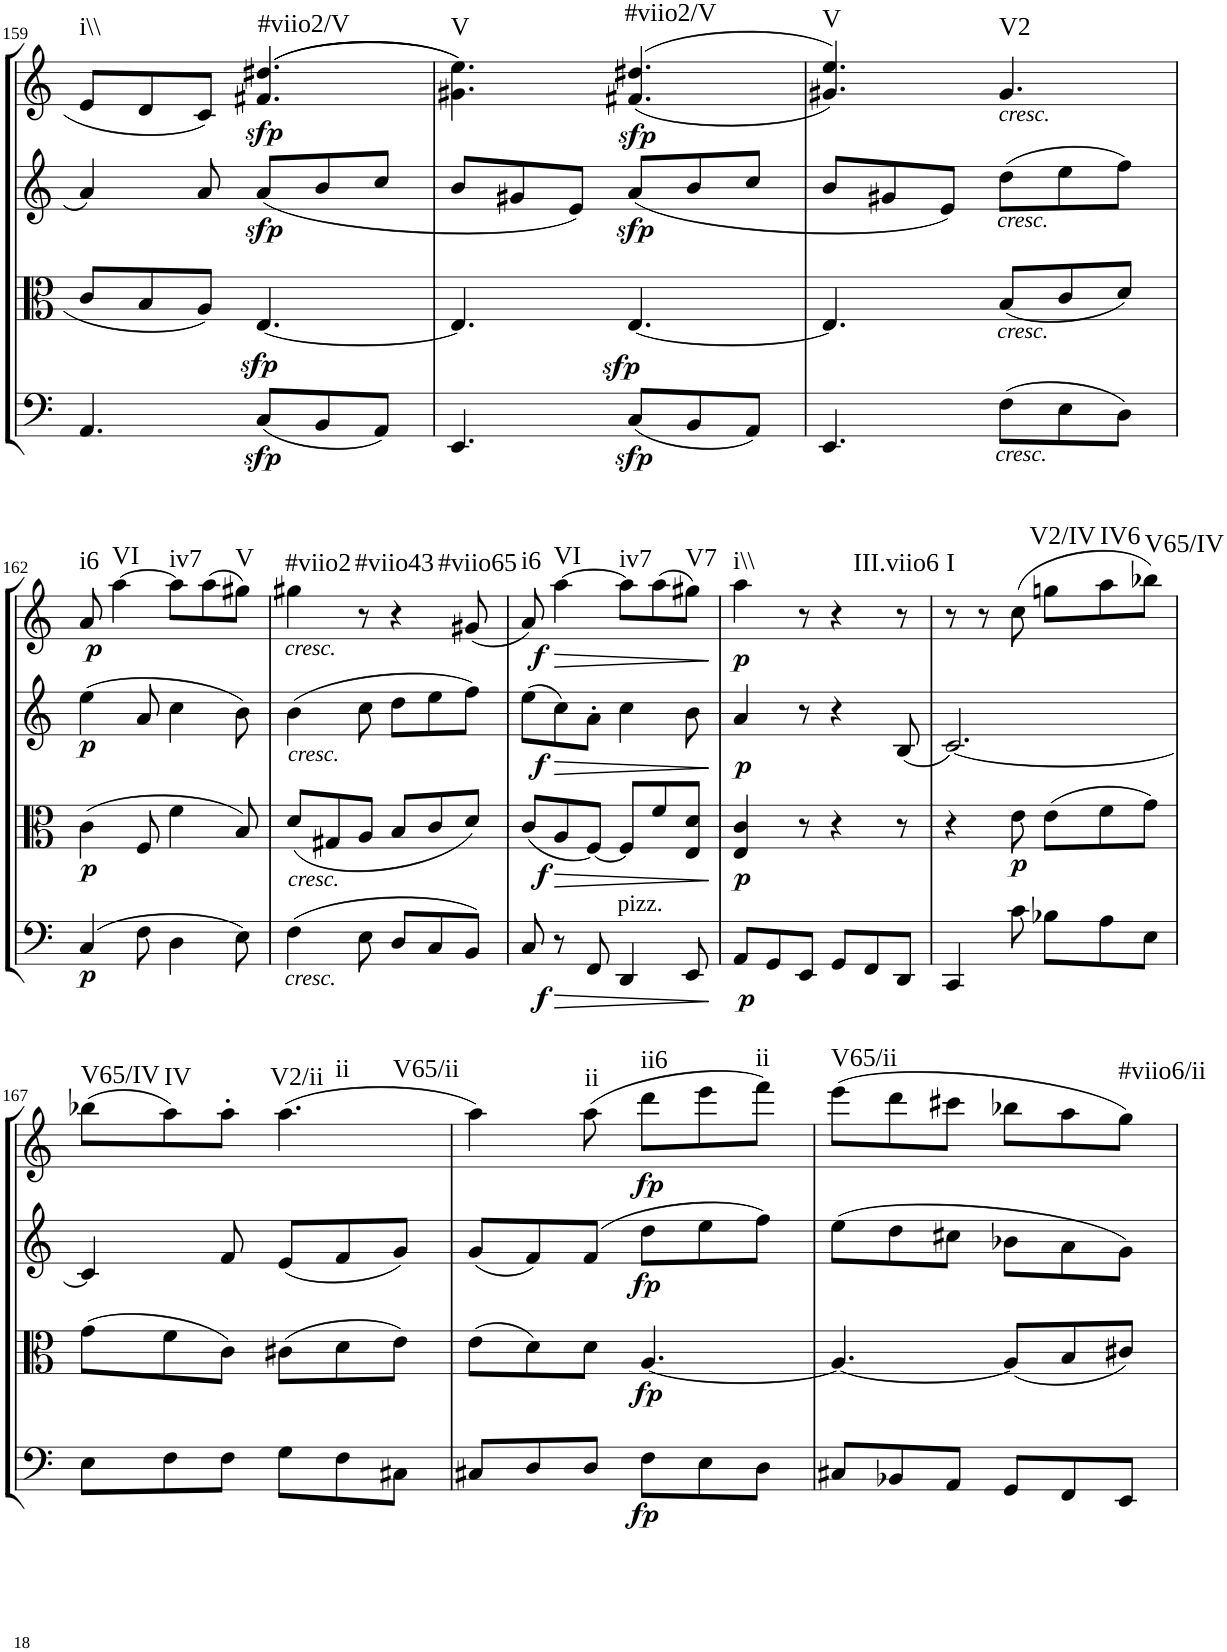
**kern	**dynam	**kern	**dynam	**kern	**dynam	**kern	**dynam	**harte
*part4	*part4	*part3	*part3	*part2	*part2	*part1	*part1	*part1
*staff4	*staff4	*staff3	*staff3	*staff2	*staff2	*staff1	*staff1	*
*I"Cello	*	*I"Viola	*	*I"2nd Violin	*	*I"1st Violin	*	*
*	*	*I'Vla	*	*I'Vln	*	*I'Vln	*	*
!!LO:PB:g=z
*clefF4	*	*clefC3	*	*clefG2	*	*clefG2	*	*
*k[]	*	*k[]	*	*k[]	*	*k[]	*	*
*M6/8	*	*M6/8	*	*M6/8	*	*M6/8	*	*
=159	=159	=159	=159	=159	=159	=159	=159	=159
!	!	!	!	!	!	!	!	!LO:H:kt=i\\
4.AA/	.	8c/L	.	4a/	.	8e/L	.	N
.	.	8B/	.	.	.	8d/	.	.
.	.	8A/J	.	8a/	.	8c/J	.	.
!	!LO:DY:b	!	!	!	!	!	!	!
!	!LO:DY:n=1:a	!	!	!	!LO:DY:b	!	!LO:DY:b	!LO:H:kt=#viio2/V
(8C/L	sfp sfp	[4.E/	.	(8a/L	sfp	(>(4.f#X/ 4.dd#X/	sfp	N
8BB/	.	.	.	8b/	.	.	.	.
8AA/J)	.	.	.	8cc/J	.	.	.	.
=160	=160	=160	=160	=160	=160	=160	=160	=160
!	!	!	!	!	!	!	!	!LO:H:kt=V
4.EE/	.	4.E/]	.	8b/L	.	4.g#X\ 4.ee\))	.	N
.	.	.	.	8g#X/	.	.	.	.
.	.	.	.	8e/J)	.	.	.	.
!	!LO:DY:b	!	!	!	!	!	!	!
!	!LO:DY:n=1:a	!	!	!	!LO:DY:b	!	!LO:DY:b	!LO:H:kt=#viio2/V
(8C/L	sfp sfp	[4.E/	.	(8a/L	sfp	(>(4.f#X/ 4.dd#X/	sfp	N
8BB/	.	.	.	8b/	.	.	.	.
8AA/J)	.	.	.	8cc/J	.	.	.	.
=161	=161	=161	=161	=161	=161	=161	=161	=161
!	!	!	!	!	!	!	!	!LO:H:kt=V
4.EE/	.	4.E/]	.	8b/L	.	4.g#X/ 4.ee/))	.	N
.	.	.	.	8g#X/	.	.	.	.
.	.	.	.	8e/J)	.	.	.	.
!	!	!	!	!	!	!LO:TX:b:i:t=cresc.	!	!
!	!	!	!	!LO:TX:b:i:t=cresc.	!	!	!	!
!	!	!LO:TX:b:i:t=cresc.	!	!	!	!	!	!
!LO:TX:b:i:t=cresc.	!	!	!	!	!	!	!	!LO:H:kt=V2
(8F\L	.	(8B/L	.	(8dd\L	.	4.g#/	.	N
8E\	.	8c/	.	8ee\	.	.	.	.
8D\J)	.	8d/J)	.	8ff\J)	.	.	.	.
!!LO:LB:g=z
=162	=162	=162	=162	=162	=162	=162	=162	=162
!	!LO:DY:b	!	!LO:DY:b	!	!LO:DY:b	!	!LO:DY:b	!LO:H:kt=i6
(4C/	p	(4c\	p	(4ee\	p	8a/	p	N
!	!	!	!	!	!	!	!	!LO:H:kt=VI
.	.	.	.	.	.	[4aa\	.	N
8F\	.	8F/	.	8a/	.	.	.	.
!	!	!	!	!	!	!	!	!LO:H:kt=iv7
4D\	.	4f\	.	4cc\	.	8aa\L]	.	N
.	.	.	.	.	.	(8aa\	.	.
!	!	!	!	!	!	!	!	!LO:H:kt=V
8E\)	.	8B/)	.	8b\)	.	8gg#X\J)	.	N
=163	=163	=163	=163	=163	=163	=163	=163	=163
!	!	!	!	!	!	!LO:TX:b:i:t=cresc.	!	!
!	!	!	!	!LO:TX:b:i:t=cresc.	!	!	!	!
!	!	!LO:TX:b:i:t=cresc.	!	!	!	!	!	!
!LO:TX:b:i:t=cresc.	!	!	!	!	!	!	!	!LO:H:kt=#viio2
(4F\	.	(8d/L	.	(4b\	.	4gg#X\	.	N
.	.	8G#X/	.	.	.	.	.	.
8E\	.	8A/J	.	8cc\	.	8r	.	.
!	!	!	!	!	!	!	!	!LO:H:kt=#viio43
8D/L	.	8B/L	.	8dd\L	.	4r	.	N
8C/	.	8c/	.	8ee\	.	.	.	.
!	!	!	!	!	!	!	!	!LO:H:kt=#viio65
8BB/J)	.	8d/J)	.	8ff\J)	.	(8g#X/	.	N
=164	=164	=164	=164	=164	=164	=164	=164	=164
!	!LO:DY:b	!	!LO:DY:b	!	!LO:DY:b	!	!LO:DY:b	!LO:H:kt=i6
8C/	f	(8c/L	f	(8ee\L	f	8a/)	f	N
!	!LO:HP:b	!	!LO:HP:b	!	!LO:HP:b	!	!LO:HP:b	!LO:H:kt=VI
8r	>	8A/	>	8cc\)	>	[4aa\	>	N
8FF/	.	[8F/J)	.	8a'\J	.	.	.	.
!LO:TX:a:t=pizz.	!	!	!	!	!	!	!	!LO:H:kt=iv7
4DD/	.	8F/L]	.	4cc\	.	8aa\L]	.	N
.	.	8f/	.	.	.	(8aa\	.	.
!	!	!	!	!	!	!	!	!LO:H:kt=V7
8EE/	.	8E/ 8d/J	.	8b\	.	8gg#X\J)	.	N
.	]	.	]	.	]	.	]	.
=165	=165	=165	=165	=165	=165	=165	=165	=165
!	!LO:DY:b	!	!LO:DY:b	!	!LO:DY:b	!	!LO:DY:b	!LO:H:kt=i\\
8AA/L	p	4E/ 4c/	p	4a/	p	4aa\	p	N
8GG/	.	.	.	.	.	.	.	.
8EE/J	.	8r	.	8r	.	8r	.	.
8GG/L	.	4r	.	4r	.	4r	.	.
8FF/	.	.	.	.	.	.	.	.
!	!	!	!	!	!	!	!	!LO:H:kt=III.viio6
8DD/J	.	8r	.	(8B/	.	8r	.	N
=166	=166	=166	=166	=166	=166	=166	=166	=166
!	!	!	!	!	!	!	!	!LO:H:kt=I
4CC/	.	4r	.	[2.c/)	.	8r	.	N
.	.	.	.	.	.	8r	.	.
!	!	!	!LO:DY:b	!	!	!	!	!
8c\	.	8e\	p	.	.	(8cc\	.	.
!	!	!	!	!	!	!	!	!LO:H:kt=V2/IV
8B-X\L	.	(8e\L	.	.	.	8ggn\L	.	N
!	!	!	!	!	!	!	!	!LO:H:kt=IV6
8A\	.	8f\	.	.	.	8aa\	.	N
!	!	!	!	!	!	!	!	!LO:H:kt=V65/IV
8E\J	.	8g\J)	.	.	.	8bb-X\J)	.	N
!!LO:LB:g=z
=167	=167	=167	=167	=167	=167	=167	=167	=167
!	!	!	!	!	!	!	!	!LO:H:kt=V65/IV
8E\L	.	(8g\L	.	4c/]	.	(8bb-X\L	.	N
!	!	!	!	!	!	!	!	!LO:H:kt=IV
8F\	.	8f\	.	.	.	8aa\)	.	N
8F\J	.	8c\J)	.	8f/	.	8aa'\J	.	.
!	!	!	!	!	!	!	!	!LO:H:n=1:kt=V2/ii
!	!	!	!	!	!	!	!	!LO:H:n=2:kt=ii
!	!	!	!	!	!	!	!	!LO:H:n=3:kt=V65/ii
8G\L	.	(8c#X\L	.	(8e/L	.	(4.aa\	.	N N N
8F\	.	8d\	.	8f/	.	.	.	.
8C#X\J	.	8e\J)	.	8g/J)	.	.	.	.
=168	=168	=168	=168	=168	=168	=168	=168	=168
8C#X/L	.	(8e\L	.	(8g/L	.	4aa\)	.	.
8D/	.	8d\)	.	8f/)	.	.	.	.
!	!	!	!	!	!	!	!	!LO:H:kt=ii
8D/J	.	8d\J	.	(8f/J	.	(8aa\	.	N
!	!LO:DY:b	!	!LO:DY:b	!	!LO:DY:b	!	!LO:DY:b	!LO:H:kt=ii6
8F\L	fp	[4.A/	fp	8dd\L	fp	8ddd\L	fp	N
8E\	.	.	.	8ee\	.	8eee\	.	.
!	!	!	!	!	!	!	!	!LO:H:kt=ii
8D\J	.	.	.	8ff\J)	.	8fff\J)	.	N
=169	=169	=169	=169	=169	=169	=169	=169	=169
!	!	!	!	!	!	!	!	!LO:H:kt=V65/ii
8C#X/L	.	4.A/_	.	(8ee\L	.	(8eee\L	.	N
8BB-X/	.	.	.	8dd\	.	8ddd\	.	.
8AA/J	.	.	.	8cc#X\J	.	8ccc#X\J	.	.
8GG/L	.	(8A/L]	.	8b-X\L	.	8bb-X\L	.	.
8FF/	.	8B/	.	8a\	.	8aa\	.	.
!	!	!	!	!	!	!	!	!LO:H:kt=#viio6/ii
8EE/J	.	8c#X/J)	.	8g\J)	.	8gg\J)	.	N
=	=	=	=	=	=	=	=	=
*-	*-	*-	*-	*-	*-	*-	*-	*-
